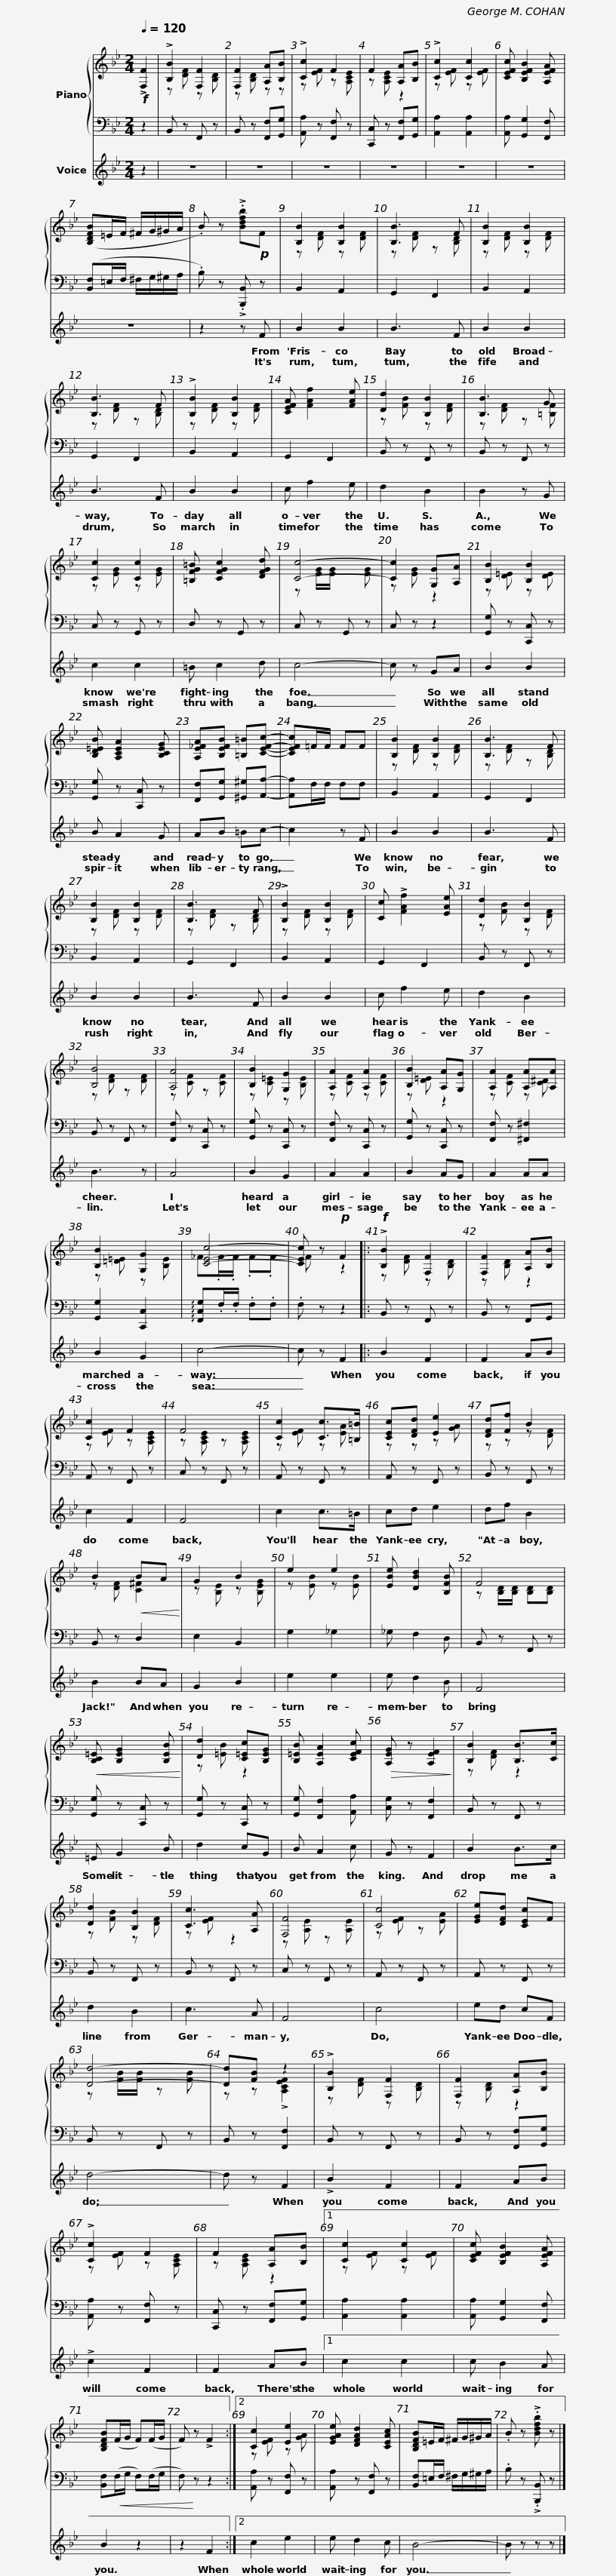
X:1
%%score { ( 1 3 ) | 2 } 4
L:1/8
Q:1/4=120
M:2/4
I:linebreak $
K:Bb
V:1 treble
V:3 treble
V:2 bass
V:4 treble
V:1
!f! !>![F,F]2 | !>![B,B]2 [F,F]2 | [F,F]2 [A,A][B,B] | !>![Cc]2 F2 | F2 [A,A][B,B] | %5
 !>![Cc]2 [Cc]2 | [CEFc] [B,EFB]2 [A,EFA] |$ ([B,DFB]=E/F/ ^F/G/^G/A/ | .B) z !>!.[Bdfb]!p!F | [B,B]2 [B,B]2 | %10
 [B,B]3 F | [B,B]2 [B,B]2 | [B,B]3 F | !>![B,B]2 [B,B]2 |$ [CEFA] [FAf]2 [FAe] | %15
 [Dd]2 [B,B]2 | [B,B]3 G | [Cc]2 [Cc]2 | [=B,FG=B] [CFGc]2 [DFGd] | [Cc]4- | %20
 [Cc]2 [G,G][A,A] |$ [B,B]2 [B,B]2 | [B,D=EB] [A,CEA]2 [B,CEG] | [A,E_FA][B,EFB] [=B,=B][CEFc]- | [CEFc]=F/F/ FF | %25
 [B,B]2 [B,B]2 | [B,B]3 F |$ [B,B]2 [B,B]2 | [B,B]3 F | !>![B,B]2 [B,B]2 | %30
 [Cc] !>![FAf]2 [EAe] | [Dd]2 [B,B]2 | [B,B]4 | [A,A]4 |$ [B,B]2 [G,G]2 | %35
 [A,A]2 [A,A]2 | [B,B]2 [A,A][G,G] | [A,A]2 [A,A][A,A] | [B,B]2 [G,G]2 | [CEc]4- |$ %40
 [CEc] z!p! F2 |:!f! !>![B,B]2 [F,F]2 | [F,F]2 [A,A][B,B] | [Cc]2 F2 | F4 | %45
 [Cc]2 [Cc]>[=B,=B] |$ [CEc][DFd] [Ee]2 | [DFd][Ff] B2 | B2!<(! BA!<)! | G2 B2 | %50
 e2 e2 | [EBe] [DBd]2 [B,FB] | F4 |$!<(! [B,C=E] [B,EG]2 [B,EB]!<)! | [Dd]2 [C=Ec][B,EG] | %55
 [B,=EB] [A,EA]2 [CEFc] |!>(! [A,EG] z [A,EF]2!>)! | [B,B]2 [B,B]>[Cc] | [Dd]2 [B,B]2 | [Cc]3 [A,A] |$ %60
 [F,F]4 | [Cc]4 | [EGe][DFd] [CEc]F | [Dd]4- | [Dd][FB] z2 | %65
 !>![B,B]2 [F,F]2 | [F,F]2 [A,A][B,B] |$ !>![Cc]2 F2 | F2 [A,A][B,B] |1 [Cc]2 [Cc]2 | %70
 [CEFc] [B,EFB]2 [A,EFA] | [B,DFB](F/G/ F)(F/G/ | F) z !>!F2 :|2 [Cc]2 [Ee]2 |$ [EGAe] [DFAd]2 [CEAc] | %75
 [B,DFB]=E/F/ ^F/G/^G/A/ | .B z !>!.[Bdfb] z |] %77
V:2
 z2 | B,, z F,, z | B,, z [F,,F,][G,,G,] | [A,,A,] z [F,,F,] z | [C,,C,] z [F,,F,][G,,G,] | %5
 [A,,A,]2 [A,,A,]2 | [A,,A,] [G,,G,]2 [F,,F,] |$ ([B,,F,]=E,/F,/ ^F,/G,/^G,/A,/ | .B,) z !>!.[B,,,B,,] z | B,,2 A,,2 | %10
 G,,2 F,,2 | B,,2 A,,2 | G,,2 F,,2 | B,,2 A,,2 |$ G,,2 F,,2 | %15
 B,, z F,, z | B,, z F,, z | C, z G,, z | D, z G,, z | C, z G,, z | %20
 C, z z2 |$ [G,,G,] z [C,,C,] z | [G,,G,] z [C,,C,] z | [F,,F,][G,,G,] [^G,,^G,][A,,A,]- | [A,,A,]F,/F,/ F,F, | %25
 B,,2 A,,2 | G,,2 F,,2 |$ B,,2 A,,2 | G,,2 F,,2 | B,,2 A,,2 | %30
 G,,2 F,,2 | B,, z F,, z | B,, z F,, z | [F,,F,] z [C,,C,] z |$ [G,,G,] z [C,,C,] z | %35
 [F,,F,] z [C,,C,] z | [G,,G,] z [C,,C,] z | [F,,F,] z [^F,,^F,]2 | [G,,G,]2 [C,,C,]2 | !arpeggio![F,,C,G,].F,/.F,/ .F,.F, |$ %40
 .F, z z2 |: B,, z F,, z | B,, z F,,G,, | A,, z F,, z | C, z F,, z | %45
 A,, z F,, z |$ A,, z F,, z | B,, z F,, z | B,, z D,2 | E,2 B,,2 | %50
 G,2 _G,2 | _G, F,2 D, | B,, z F,, z |$ [G,,G,] z [C,,C,] z | [G,,G,] z [C,,C,] z | %55
 [G,,G,] [F,,F,]2 [A,,A,] | [C,G,] z [F,,F,]2 | B,, z F,, z | B,, z F,, z | B,, z F,, z |$ %60
 C, z F,, z | A,, z F,, z | A,, z F,, z | B,, z F,, z | B,, z [F,,F,]2 | %65
 B,, z F,, z | B,, z [F,,F,][G,,G,] |$ [A,,A,] z [F,,F,] z | [C,,C,] z [F,,F,][G,,G,] |1 [A,,A,]2 [A,,A,]2 | %70
 [A,,A,] [G,,G,]2 [F,,F,] | [B,,F,]!<(!(F,/G,/ F,)(F,/G,/ | F,)!<)! z z2 :|2 [A,,A,] z [F,,F,] z |$ [A,,A,] z [F,,F,] z | %75
 [B,,F,]=E,/F,/ ^F,/G,/^G,/A,/ | .B, z !>!.[B,,,B,,] z |] %77
V:3
 x2 | z [DF] z [B,D] | z [B,D] z z | z [EF] z [A,CE] | z [A,CE] z2 | %5
 z [EF] z [EF] | x4 |$ x4 | x4 | z [DF] z [DF] | %10
 z [DF] z [B,D] | z [DF] z [DF] | z [DF] z [B,D] | z [DF] z [DF] |$ x4 | %15
 z [FB] z [DF] | z [DF] z [=B,F] | z [EG] z [EG] | x4 | z [EG]/[EG]/ x [EG] | %20
 z [EG] z2 |$ z [D=E] z [DE] | x4 | x4 | x4 | %25
 z [DF] z [DF] | z [DF] z [B,D] |$ z [DF] z [DF] | z [DF] z [B,D] | z [DF] z [DF] | %30
 x4 | z [FB] z [DF] | z [DF] z [DF] | z [CF] z [CF] |$ z [C=E] z [B,E] | %35
 z [CF] z [CF] | z [D=E] z2 | z [CF] z [C^D] | z [=D=E] z [B,E] | _F.F/.F/ .F.F |$ %40
 F z z2 |: z [DF] z [B,D] | z [B,D] z2 | z [EF] z [A,CE] | z [A,CE] z [A,CE] | %45
 z [EF] z [EA] |$ z z z [GA] | z z z [DF] | z [DF] [C^F]2 | z [B,E] z [B,EG] | %50
 z [EB] z [EB] | x4 | z [B,D]/[B,D]/ [B,D][B,D] |$ x4 | z [=EB] z2 | %55
 x4 | x4 | z [DF] z2 | z [FB] z [DF] | z [EF] z2 |$ %60
 z [A,E] z [A,E] | z [EF] z [EA] | x4 | z [FB]/[FB]/ z [FB] | z z !>![A,CEF]2 | %65
 z [DF] z [B,D] | z [B,D] z2 |$ z [EF] z [A,CE] | z [A,CE] z2 |1 z [EF] z [EF] | %70
 x4 | x4 | x4 :|2 z [EF] z [GA] |$ x4 | %75
 x4 | x4 |] %77
V:4
 z2 | z4 | z4 | z4 | z4 | %5
 z4 | z4 |$ z4 | z2 z F | B2 B2 | %10
 B3 F | B2 B2 | B3 F | B2 B2 |$ c f2 e | %15
 d2 B2 | B2 z G | c2 c2 | =B c2 d | c4- | %20
 c z GA |$ B2 B2 | B A2 G | AB =Bc- | c2 z F | %25
 B2 B2 | B3 F |$ B2 B2 | B3 F | B2 B2 | %30
 c f2 e | d2 B2 | B3 z | A4 |$ B2 G2 | %35
 A2 A2 | B2 AG | A2 AA | B2 G2 | c4- |$ %40
 c z F2 |: B2 F2 | F2 AB | c2 F2 | F4 | %45
 c2 c>=B |$ cd e2 | df B2 | B2 BA | G2 B2 | %50
 e2 e2 | e d2 B | F4 |$ =E G2 B | d2 cG | %55
 B A2 c | G z F2 | B2 B>c | d2 B2 | c3 A |$ %60
 F4 | c4 | ed cF | d4- | d z F2 | %65
 !>!B2 F2 | F2 AB |$ !>!c2 F2 | F2 AB |1 c2 c2 | %70
 c B2 A | B2 z2 | z2 F2 :|2 c2 e2 |$ e d2 c | %75
 B4- | B z z z |] %77
